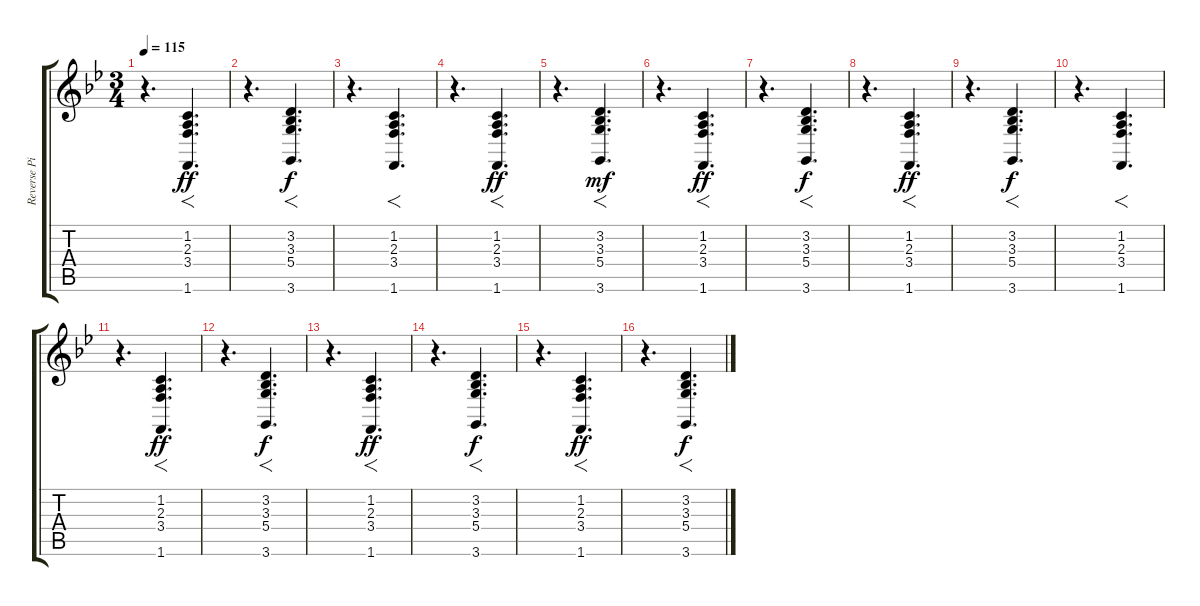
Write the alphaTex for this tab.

\track ("Reverse Piano" "Reverse Pi") {instrument acousticgrandpiano}
\staff {score tabs}
\tuning (E4 B3 G3 D3 A2 E2) {hide}
\ts (3 4)
\tempo 115
\clef g2
\ks gminor
r.4{d dy f} (1.2 2.3 3.4 1.6).4{f d dy ff} |
r.4{d} (3.2 3.3 5.4 3.6).4{f d dy f} |
r.4{d} (1.2 2.3 3.4 1.6).4{f d} |
r.4{d} (1.2 2.3 3.4 1.6).4{f d dy ff} |
r.4{d} (3.2 3.3 5.4 3.6).4{f d dy mf} |
r.4{d} (1.2 2.3 3.4 1.6).4{f d dy ff} |
r.4{d} (3.2 3.3 5.4 3.6).4{f d dy f} |
r.4{d} (1.2 2.3 3.4 1.6).4{f d dy ff} |
r.4{d} (3.2 3.3 5.4 3.6).4{f d dy f} |
r.4{d} (1.2 2.3 3.4 1.6).4{f d} |
r.4{d} (1.2 2.3 3.4 1.6).4{f d dy ff} |
r.4{d} (3.2 3.3 5.4 3.6).4{f d dy f} |
r.4{d} (1.2 2.3 3.4 1.6).4{f d dy ff} |
r.4{d} (3.2 3.3 5.4 3.6).4{f d dy f} |
r.4{d} (1.2 2.3 3.4 1.6).4{f d dy ff} |
r.4{d} (3.2 3.3 5.4 3.6).4{f d dy f}
